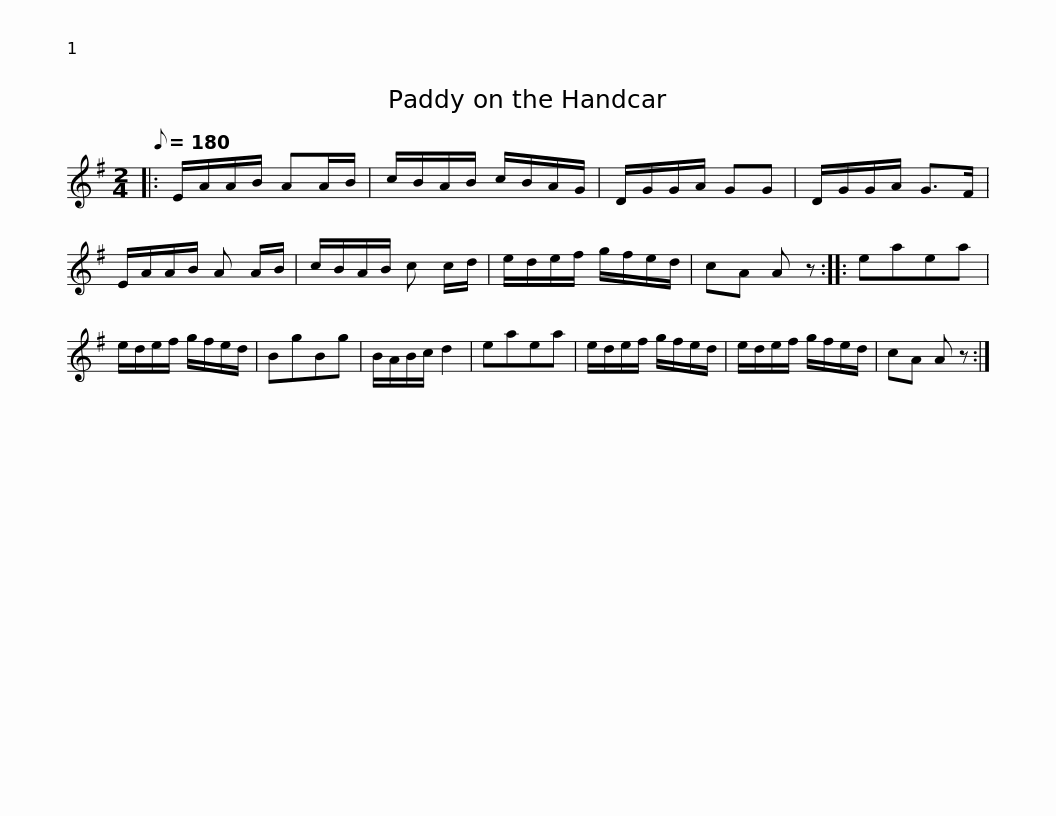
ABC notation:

X:1
L:1/8
Q:1/8=180
M:2/4
I:linebreak $
K:none
V:1 treble transpose="8 "
V:1
[K:G]|: E/A/A/B/ AA/B/ | c/B/A/B/ c/B/A/G/ | D/G/G/A/ GG | D/G/G/A/ G>F | E/A/A/B/ A A/B/ | %5
 c/B/A/B/ c c/d/ |$ e/d/e/f/ g/f/e/d/ | cA A z :: eaea | e/d/e/f/ g/f/e/d/ | %10
 BgBg | B/A/B/c/ d2 | eaea | e/d/e/f/ g/f/e/d/ |$ e/d/e/f/ g/f/e/d/ | %15
 cA A z :| %16
